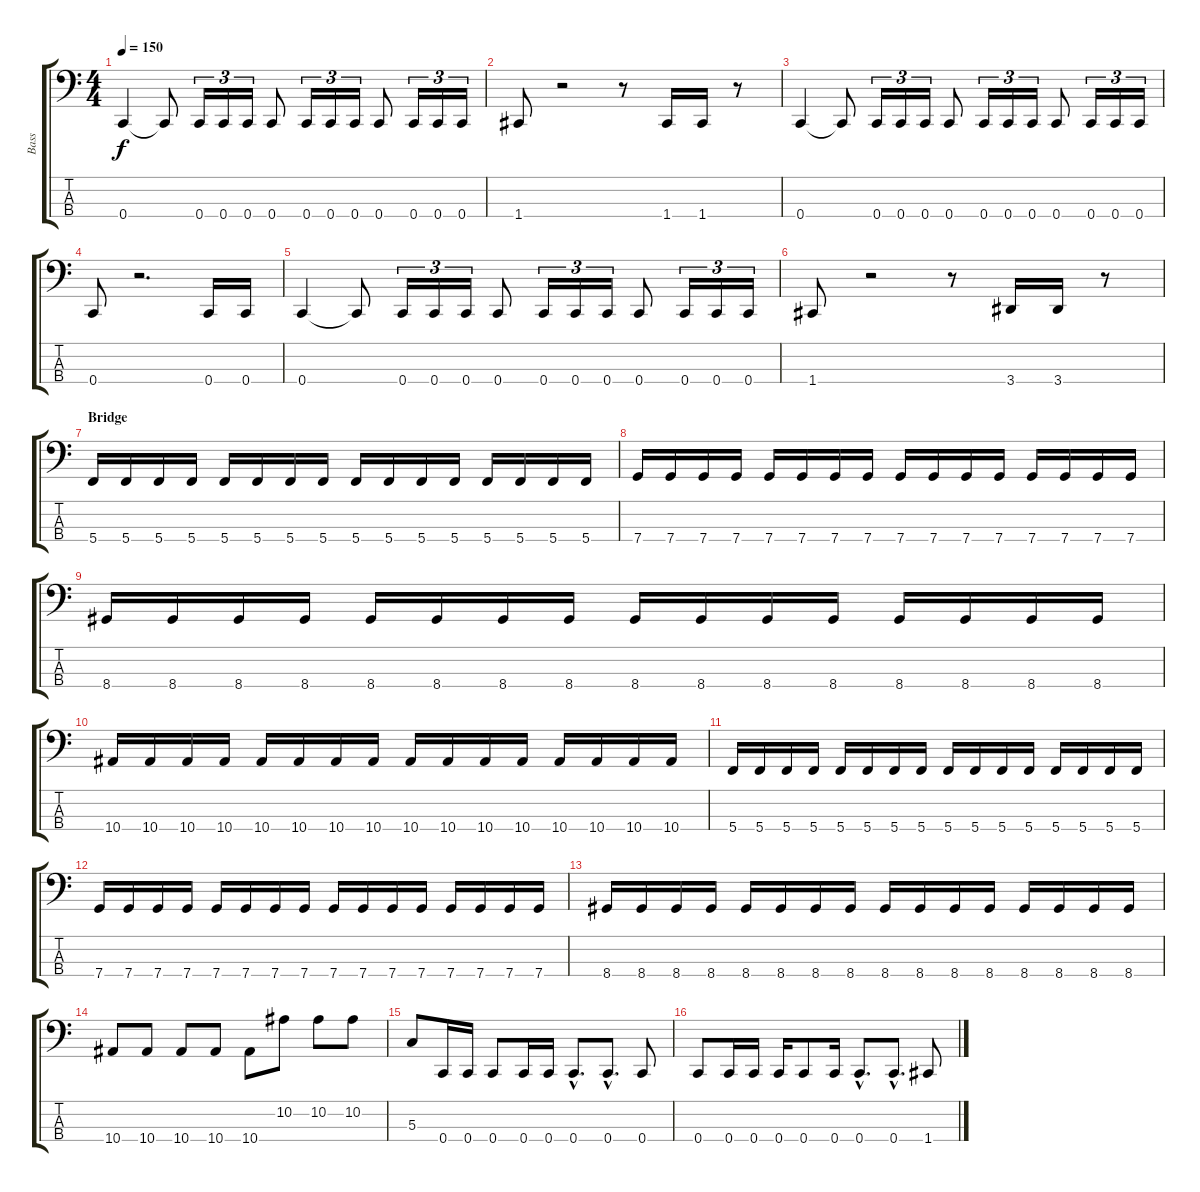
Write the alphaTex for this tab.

\track ("Bass" "Bass") {instrument electricbasspick}
\staff {score tabs}
\tuning (F2 C2 G1 C1) {hide}
\ts (4 4)
\tempo 150
\clef f4
\ks c
0.4.4{dy f} 0.4{t}.8 0.4.16{tu (3 2)} 0.4.16{tu (3 2)} 0.4.16{tu (3 2)} 0.4.8 0.4.16{tu (3 2)} 0.4.16{tu (3 2)} 0.4.16{tu (3 2)} 0.4.8 0.4.16{tu (3 2)} 0.4.16{tu (3 2)} 0.4.16{tu (3 2)} |
1.4.8 r.2 r.8 1.4.16 1.4.16 r.8 |
0.4.4 0.4{t}.8 0.4.16{tu (3 2)} 0.4.16{tu (3 2)} 0.4.16{tu (3 2)} 0.4.8 0.4.16{tu (3 2)} 0.4.16{tu (3 2)} 0.4.16{tu (3 2)} 0.4.8 0.4.16{tu (3 2)} 0.4.16{tu (3 2)} 0.4.16{tu (3 2)} |
0.4.8 r.2{d} 0.4.16 0.4.16 |
0.4.4 0.4{t}.8 0.4.16{tu (3 2)} 0.4.16{tu (3 2)} 0.4.16{tu (3 2)} 0.4.8 0.4.16{tu (3 2)} 0.4.16{tu (3 2)} 0.4.16{tu (3 2)} 0.4.8 0.4.16{tu (3 2)} 0.4.16{tu (3 2)} 0.4.16{tu (3 2)} |
1.4.8 r.2 r.8 3.4.16 3.4.16 r.8 |
\section ("" "Bridge")
5.4.16 5.4.16 5.4.16 5.4.16 5.4.16 5.4.16 5.4.16 5.4.16 5.4.16 5.4.16 5.4.16 5.4.16 5.4.16 5.4.16 5.4.16 5.4.16 |
7.4.16 7.4.16 7.4.16 7.4.16 7.4.16 7.4.16 7.4.16 7.4.16 7.4.16 7.4.16 7.4.16 7.4.16 7.4.16 7.4.16 7.4.16 7.4.16 |
8.4.16 8.4.16 8.4.16 8.4.16 8.4.16 8.4.16 8.4.16 8.4.16 8.4.16 8.4.16 8.4.16 8.4.16 8.4.16 8.4.16 8.4.16 8.4.16 |
10.4.16 10.4.16 10.4.16 10.4.16 10.4.16 10.4.16 10.4.16 10.4.16 10.4.16 10.4.16 10.4.16 10.4.16 10.4.16 10.4.16 10.4.16 10.4.16 |
5.4.16 5.4.16 5.4.16 5.4.16 5.4.16 5.4.16 5.4.16 5.4.16 5.4.16 5.4.16 5.4.16 5.4.16 5.4.16 5.4.16 5.4.16 5.4.16 |
7.4.16 7.4.16 7.4.16 7.4.16 7.4.16 7.4.16 7.4.16 7.4.16 7.4.16 7.4.16 7.4.16 7.4.16 7.4.16 7.4.16 7.4.16 7.4.16 |
8.4.16 8.4.16 8.4.16 8.4.16 8.4.16 8.4.16 8.4.16 8.4.16 8.4.16 8.4.16 8.4.16 8.4.16 8.4.16 8.4.16 8.4.16 8.4.16 |
10.4.8 10.4.8 10.4.8 10.4.8 10.4.8 10.2.8 10.2.8 10.2.8 |
5.3.8 0.4.16 0.4.16 0.4.8 0.4.16 0.4.16 0.4{hac}.8{d} 0.4{hac}.8{d} 0.4.8 |
0.4.8 0.4.16 0.4.16 0.4.16 0.4.8 0.4.16 0.4{hac}.8{d} 0.4{hac}.8{d} 1.4.8
